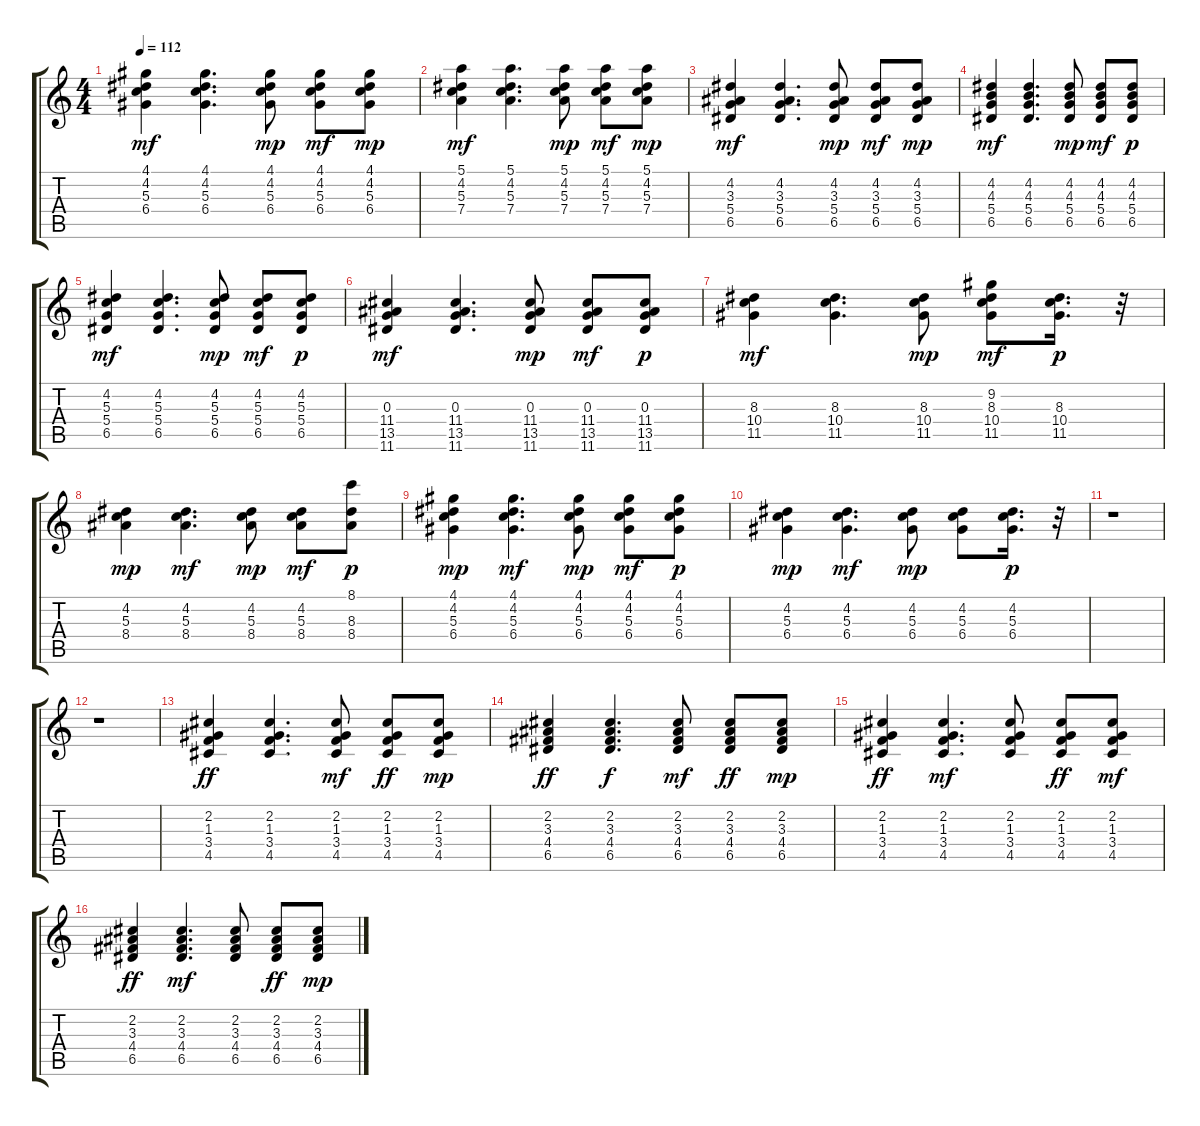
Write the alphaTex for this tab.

\track "" {instrument acousticguitarsteel}
\staff {score tabs}
\tuning (E4 B3 G3 D3 A2 E2) {hide}
\ts (4 4)
\tempo 112
\clef g2
\ks c
(4.1 4.2 5.3 6.4).4{dy mf} (4.1 4.2 5.3 6.4).4{d} (4.1 4.2 5.3 6.4).8{dy mp} (4.1 4.2 5.3 6.4).8{dy mf} (4.1 4.2 5.3 6.4).8{dy mp} |
(5.1 4.2 5.3 7.4).4{dy mf} (5.1 4.2 5.3 7.4).4{d} (5.1 4.2 5.3 7.4).8{dy mp} (5.1 4.2 5.3 7.4).8{dy mf} (5.1 4.2 5.3 7.4).8{dy mp} |
(4.2 3.3 5.4 6.5).4{dy mf} (4.2 3.3 5.4 6.5).4{d} (4.2 3.3 5.4 6.5).8{dy mp} (4.2 3.3 5.4 6.5).8{dy mf} (4.2 3.3 5.4 6.5).8{dy mp} |
(4.2 4.3 5.4 6.5).4{dy mf} (4.2 4.3 5.4 6.5).4{d} (4.2 4.3 5.4 6.5).8{dy mp} (4.2 4.3 5.4 6.5).8{dy mf} (4.2 4.3 5.4 6.5).8{dy p} |
(4.2 5.3 5.4 6.5).4{dy mf} (4.2 5.3 5.4 6.5).4{d} (4.2 5.3 5.4 6.5).8{dy mp} (4.2 5.3 5.4 6.5).8{dy mf} (4.2 5.3 5.4 6.5).8{dy p} |
(0.3 11.4 13.5 11.6).4{dy mf} (0.3 11.4 13.5 11.6).4{d} (0.3 11.4 13.5 11.6).8{dy mp} (0.3 11.4 13.5 11.6).8{dy mf} (0.3 11.4 13.5 11.6).8{dy p} |
(8.3 10.4 11.5).4{dy mf} (8.3 10.4 11.5).4{d} (8.3 10.4 11.5).8{dy mp} (9.2 8.3 10.4 11.5).8{dy mf} (8.3 10.4 11.5).16{d dy p} r.32 |
(4.2 5.3 8.4).4{dy mp} (4.2 5.3 8.4).4{d dy mf} (4.2 5.3 8.4).8{dy mp} (4.2 5.3 8.4).8{dy mf} (8.1 8.3 8.4).8{dy p} |
(4.1 4.2 5.3 6.4).4{dy mp} (4.1 4.2 5.3 6.4).4{d dy mf} (4.1 4.2 5.3 6.4).8{dy mp} (4.1 4.2 5.3 6.4).8{dy mf} (4.1 4.2 5.3 6.4).8{dy p} |
(4.2 5.3 6.4).4{dy mp} (4.2 5.3 6.4).4{d dy mf} (4.2 5.3 6.4).8{dy mp} (4.2 5.3 6.4).8 (4.2 5.3 6.4).16{d dy p} r.32 |
r.1 |
r.1 |
(2.2 1.3 3.4 4.5).4{dy ff} (2.2 1.3 3.4 4.5).4{d} (2.2 1.3 3.4 4.5).8{dy mf} (2.2 1.3 3.4 4.5).8{dy ff} (2.2 1.3 3.4 4.5).8{dy mp} |
(2.2 3.3 4.4 6.5).4{dy ff} (2.2 3.3 4.4 6.5).4{d dy f} (2.2 3.3 4.4 6.5).8{dy mf} (2.2 3.3 4.4 6.5).8{dy ff} (2.2 3.3 4.4 6.5).8{dy mp} |
(2.2 1.3 3.4 4.5).4{dy ff} (2.2 1.3 3.4 4.5).4{d dy mf} (2.2 1.3 3.4 4.5).8 (2.2 1.3 3.4 4.5).8{dy ff} (2.2 1.3 3.4 4.5).8{dy mf} |
(2.2 3.3 4.4 6.5).4{dy ff} (2.2 3.3 4.4 6.5).4{d dy mf} (2.2 3.3 4.4 6.5).8 (2.2 3.3 4.4 6.5).8{dy ff} (2.2 3.3 4.4 6.5).8{dy mp}
